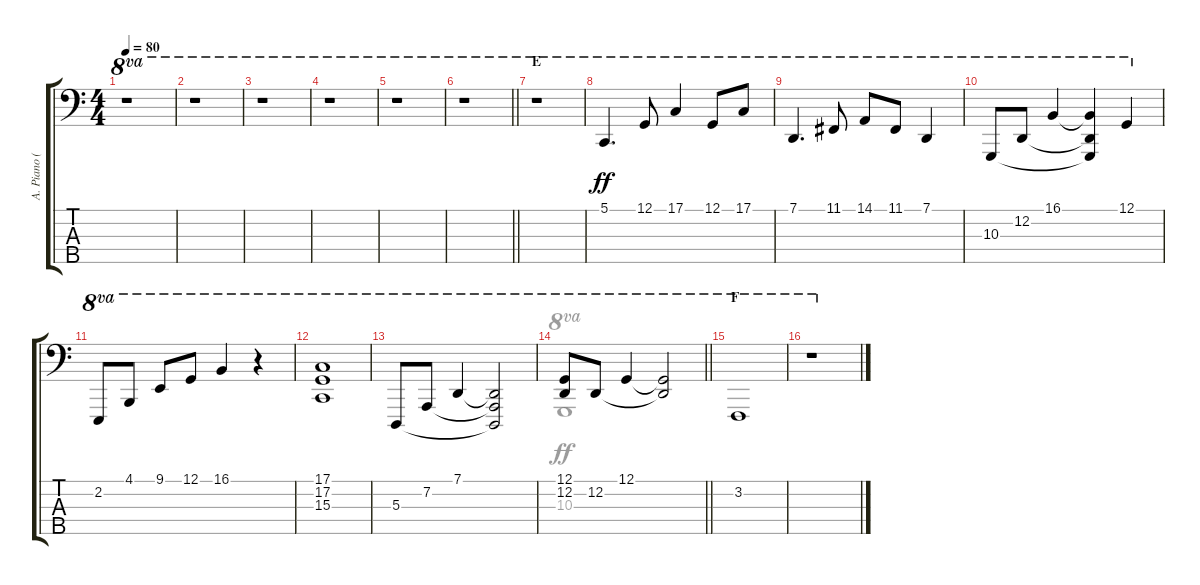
\track ("A. Piano (Left Hand)" "A. Piano (") {instrument acousticgrandpiano}
\staff {score tabs}
\tuning (G2 D2 A1 E1 B0) {hide}
\voice
\ts (4 4)
\tempo 80
\clef f4
\ks c
r.1{ot 8va dy ff} |
r.1{ot 8va} |
r.1{ot 8va} |
r.1{ot 8va} |
r.1{ot 8va} |
\barLineRight lightlight
r.1{ot 8va} |
\section ("" "E")
r.1{ot 8va} |
5.1.4{d ot 8va} 12.1.8{ot 8va} 17.1.4{ot 8va} 12.1.8{ot 8va} 17.1.8{ot 8va} |
7.1.4{d ot 8va} 11.1.8{ot 8va} 14.1.8{ot 8va} 11.1.8{ot 8va} 7.1.4{ot 8va} |
10.3.8{ot 8va} 12.2.8{ot 8va} 16.1.4{ot 8va} (16.1{t} 12.2{t} 10.3{t}).4{ot 8va} 12.1.4{ot 8va} |
2.2.8{ot 8va} 4.1.8{ot 8va} 9.1.8{ot 8va} 12.1.8{ot 8va} 16.1.4{ot 8va} r.4{ot 8va} |
(17.1 17.2 15.3).1{ot 8va} |
5.3.8{ot 8va} 7.2.8{ot 8va} 7.1.4{ot 8va} (7.1{t} 7.2{t} 5.3{t}).2{ot 8va} |
\barLineRight lightlight
(12.1 12.2).8{ot 8va} 12.2.8{ot 8va} 12.1.4{ot 8va} (12.1{t} 12.2{t}).2{ot 8va} |
\section ("" "F")
3.2.1{ot 8va} |
r.1{ot 8va}
\voice
\clef f4
\ottava regular
\simile none
\ks c
|
|
|
|
|
\barLineRight lightlight
|
|
|
|
|
|
|
|
\barLineRight lightlight
10.3.1{ot 8va} |
|
